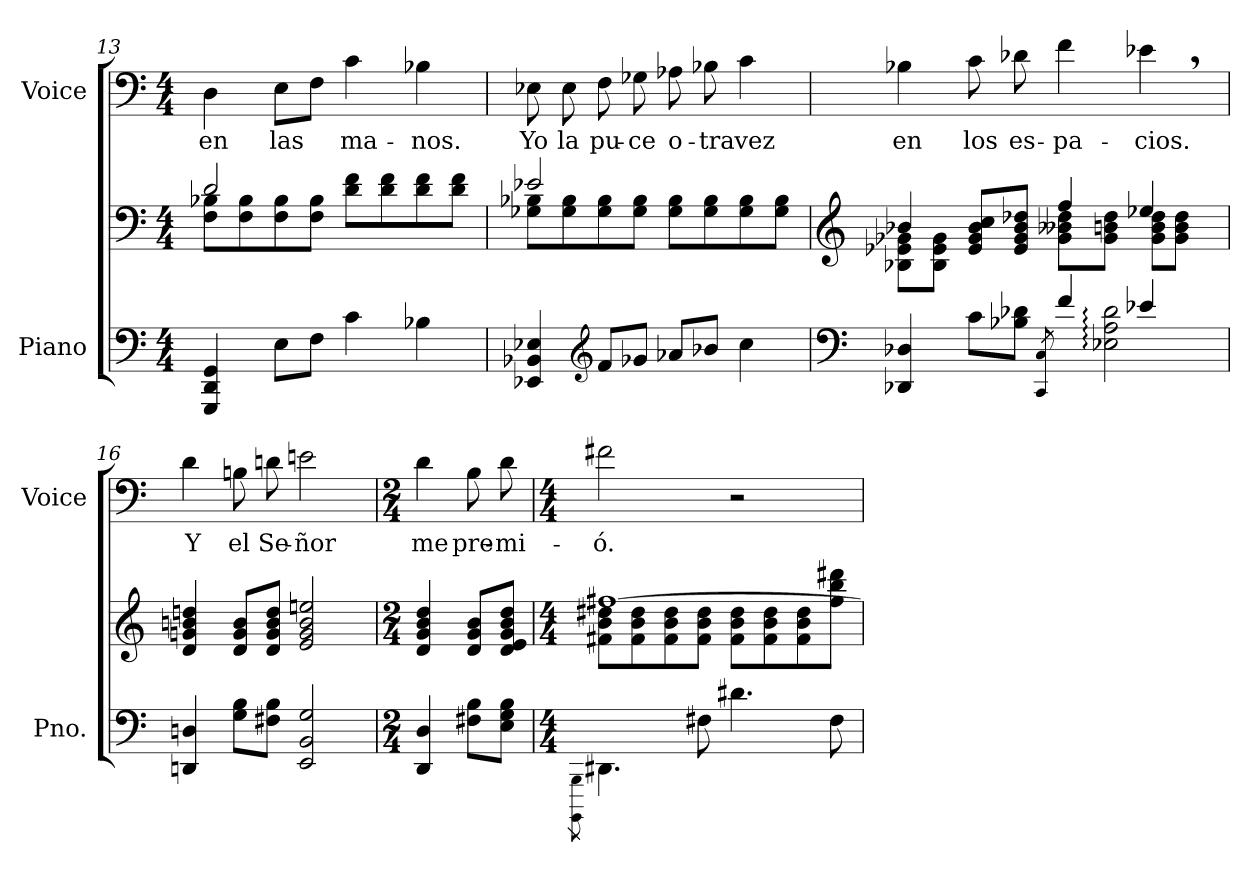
**kern	**kern	**kern	**text
*part2	*part2	*part1	*part1
*staff3	*staff2	*staff1	*staff1
*I"Piano	*	*I"Voice	*
*I'Pno.	*	*I'Voice	*
!!LO:LB:g=z
*clefF4	*clefF4	*clefF4	*
*k[]	*k[]	*k[]	*
*C:	*C:	*C:	*
*M4/4	*M4/4	*M4/4	*
=13	=13	=13	=13
*	*^	*	*
!	!	!	!	!LO:LY:b:color=#000000
4GGGi/ 4DDi 4GGi	2di/	8Fi\ 8B-XiL	4Di\	en
.	.	8Fi\ 8B-i	.	.
!	!	!	!	!LO:LY:b:color=#000000
8Ei\L	.	8Fi\ 8B-i	8Ei\L	las
8Fi\J	.	8Fi\ 8B-iJ	8Fi\J	.
!	!	!	!	!LO:LY:b:color=#000000
4ci\	8di\ 8fiL	2ryy	4ci\	ma-
.	8di\ 8fi	.	.	.
!	!	!	!	!LO:LY:b:color=#000000
4B-Xi\	8di\ 8fi	.	4B-Xi\	-nos.
.	8di\ 8fiJ	.	.	.
=14	=14	=14	=14	=14
!	!	!	!	!LO:LY:b:color=#000000
4EE-Xi/ 4BB-Xi 4E-Xi	2e-Xi/	8G-Xi\ 8B-XiL	8E-Xi\	Yo
!	!	!	!	!LO:LY:b:color=#000000
.	.	8G-i\ 8B-i	8E-i\	la
*clefG2	*	*	*	*
!	!	!	!	!LO:LY:b:color=#000000
8fi/L	.	8G-i\ 8B-i	8Fi\	pu-
!	!	!	!	!LO:LY:b:color=#000000
8g-Xi/J	.	8G-i\ 8B-iJ	8G-Xi\	-ce
!	!	!	!	!LO:LY:b:color=#000000
8a-Xi/L	8G-i\ 8B-iL	2ryy	8A-Xi\	o-
!	!	!	!	!LO:LY:b:color=#000000
8b-Xi/J	8G-i\ 8B-i	.	8B-Xi\	-tra
!	!	!	!	!LO:LY:b:color=#000000
4cci\	8G-i\ 8B-i	.	4ci\	vez
.	8G-i\ 8B-iJ	.	.	.
!!LO:LB:g=z
=15	=15	=15	=15	=15
*clefF4	*clefG2	*	*	*
*^	*	*	*	*
!	!	!	!	!	!LO:LY:b:color=#000000
4DD-Xi/ 4D-Xi	2ryy	4b-Xi/	8B-Xi\ 8e-Xi 8g-XiL	4B-Xi\	en
.	.	.	8B-i\ 8e-i 8g-iJ	.	.
!	!	!	!	!	!LO:LY:b:color=#000000
8ci\L	.	8e-i/ 8g-i 8b-i 8cciL	4ryy	8ci\	los
!	!	!	!	!	!LO:LY:b:color=#000000
8B-Xi\ 8d-XiJ	.	8e-i/ 8g-i 8b-i 8dd-XiJ	.	8d-Xi\	es-
8qCCi/ 8qCi	8qryy	.	.	.	.
!	!	!	!	!	!LO:LY:b:color=#000000
4fi/	2E-Xi\: 2Ai: 2d-i:	4ffi/	8g-i\ 8b--Xi 8dd-iL	4fi\	-pa-
.	.	.	8g-i\ 8bi 8dd-iJ	.	.
!	!	!	!	!	!LO:LY:b:color=#000000
4e-Xi/	.	4ee-Xi/	8g-i\ 8bi 8dd-iL	4e-X,i\	-cios.
.	.	.	8g-i\ 8bi 8dd-iJ	.	.
*v	*v	*	*	*	*
*	*v	*v	*	*
=16	=16	=16	=16
*	*^	*	*
!	!	!	!	!LO:LY:b:color=#000000
*	*v	*v	*	*
4DDni/ 4Dni	4di/ 4gni 4bni 4ddni	4di\	Y
!	!	!	!LO:LY:b:color=#000000
8Gi\ 8BiL	8di/ 8gi 8biL	8Bni\	el
!	!	!	!LO:LY:b:color=#000000
8F#Xi\ 8BiJ	8di/ 8gi 8bi 8ddiJ	8dni\	Se-
!	!	!	!LO:LY:b:color=#000000
2EEi/ 2BBi 2Gi	2ei/ 2gi 2bi 2eeni	2eni\	-ñor
=17	=17	=17	=17
*M2/4	*M2/4	*M2/4	*
!	!	!	!LO:LY:b:color=#000000
4DDi/ 4Di	4di/ 4gi 4bi 4ddi	4di\	me
!	!	!	!LO:LY:b:color=#000000
8F#Xi\ 8BiL	8di/ 8gi 8biL	8Bi\	pre-
!	!	!	!LO:LY:b:color=#000000
8Ei\ 8Gi 8BiJ	8di/ 8ei 8gi 8bi 8ddiJ	8di\	-mi-
!!LO:PB:g=z
=18	=18	=18	=18
*M4/4	*M4/4	*M4/4	*
8qBBBBi\ 8qBBBi	.	.	.
*X8ba	*	*	*
*	*^	*	*
!	!	!	!	!LO:LY:b:color=#000000
4.DD#Xi\	[>1ff#Xi	8f#Xi\ 8bi 8dd#XiL	2f#Xi\	-ó.
.	.	8f#i\ 8bi 8dd#i	.	.
.	.	8f#i\ 8bi 8dd#i	.	.
8F#Xi\	.	8f#i\ 8bi 8dd#iJ	.	.
4.d#Xi\	.	8f#i\ 8bi 8dd#iL	2r	.
.	.	8f#i\ 8bi 8dd#i	.	.
.	.	8f#i\ 8bi 8dd#i	.	.
*	*8ba	*	*	*
8F#i\	.	8f#i\ 8bi 8dd#iJ	.	.
*	*v	*v	*	*
=	=	=	=
*-	*-	*-	*-
